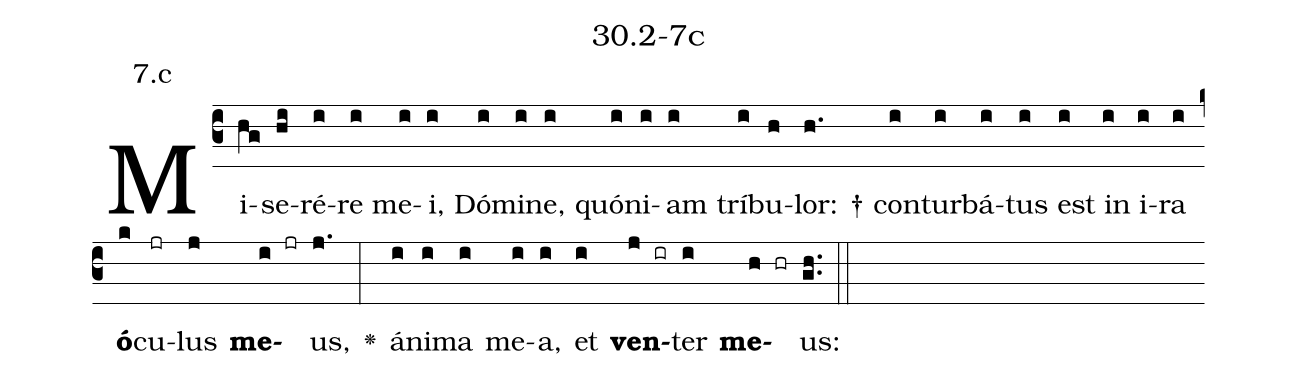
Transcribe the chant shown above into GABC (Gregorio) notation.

name: 30.2-7c;
annotation: 7.c;
%%
(c3)Mi(hg)se(hi)ré(i)re(i) me(i)i,(i) Dó(i)mi(i)ne,(i) quón(i)i(i)am(i) trí(i)bu(h)lor: †(h.) con(i)tur(i)bá(i)tus(i) est(i) in(i) i(i)ra(i) <b>ó</b>(k)cu(jr)lus(j) <b>me</b>(i jr)us,(j.) <v>\greheightstar</v>(:) á(i)ni(i)ma(i) me(i)a,(i) et(i) <b>ven</b>(j ir)ter(i) <b>me</b>(h hr)us:(gh..) (::)


%E(i) u(i) o(j) u(i) a(h) e.(gh..) (::)
